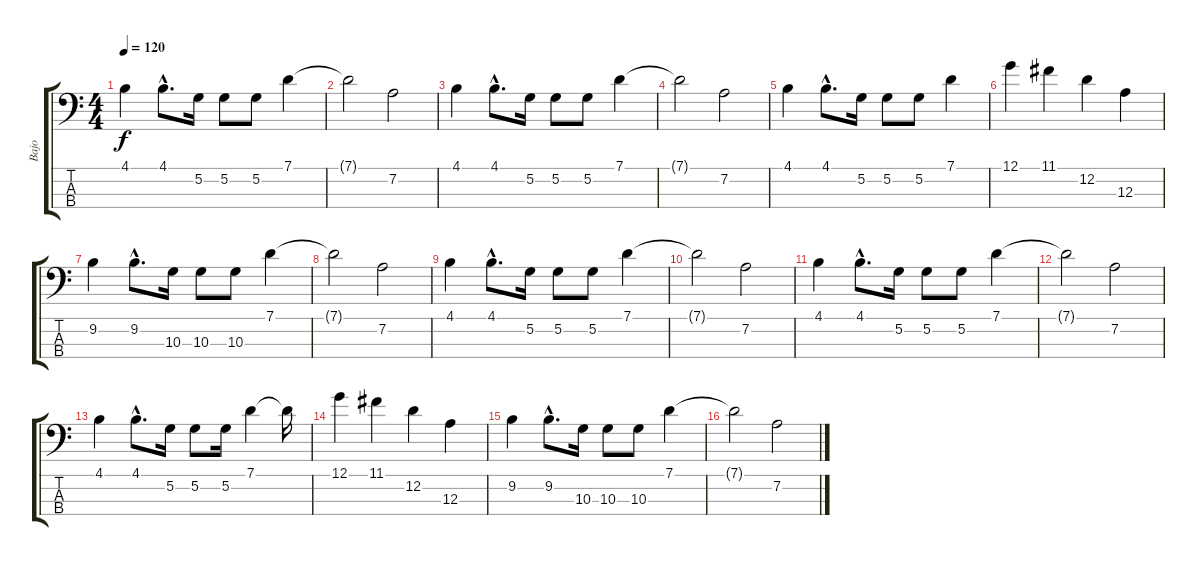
\track ("Bajo" "Bajo") {instrument acousticbass}
\staff {score tabs}
\tuning (G2 D2 A1 E1) {hide}
\ts (4 4)
\tempo 120
\clef f4
\ks c
4.1.4{dy f} 4.1{hac}.8{d} 5.2.16 5.2.8 5.2.8 7.1.4 |
7.1{t}.2 7.2.2 |
4.1.4 4.1{hac}.8{d} 5.2.16 5.2.8 5.2.8 7.1.4 |
7.1{t}.2 7.2.2 |
4.1.4 4.1{hac}.8{d} 5.2.16 5.2.8 5.2.8 7.1.4 |
12.1.4 11.1.4 12.2.4 12.3.4 |
9.2.4 9.2{hac}.8{d} 10.3.16 10.3.8 10.3.8 7.1.4 |
7.1{t}.2 7.2.2 |
4.1.4 4.1{hac}.8{d} 5.2.16 5.2.8 5.2.8 7.1.4 |
7.1{t}.2 7.2.2 |
4.1.4 4.1{hac}.8{d} 5.2.16 5.2.8 5.2.8 7.1.4 |
7.1{t}.2 7.2.2 |
4.1.4 4.1{hac}.8{d} 5.2.16 5.2.8 5.2.16 7.1.4 7.1{t}.16 |
12.1.4 11.1.4 12.2.4 12.3.4 |
9.2.4 9.2{hac}.8{d} 10.3.16 10.3.8 10.3.8 7.1.4 |
7.1{t}.2 7.2.2
